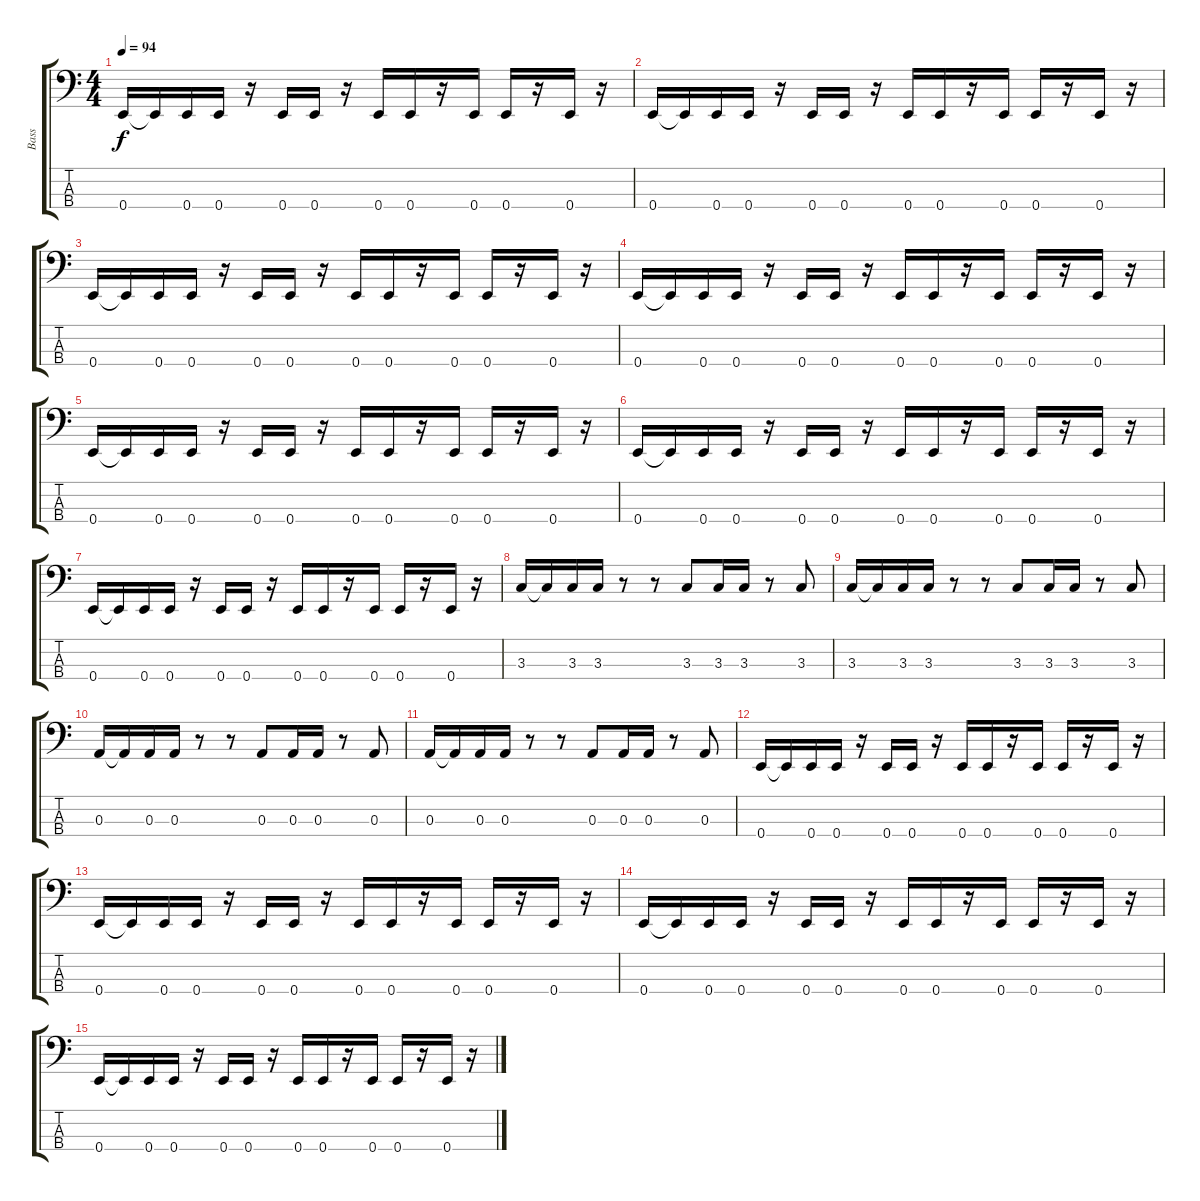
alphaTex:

\track ("Bass" "Bass") {instrument electricbassfinger}
\staff {score tabs}
\tuning (G2 D2 A1 E1) {hide}
\ts (4 4)
\tempo 94
\clef f4
\ks c
0.4.16{dy f} 0.4{t}.16 0.4.16 0.4.16 r.16 0.4.16 0.4.16 r.16 0.4.16 0.4.16 r.16 0.4.16 0.4.16 r.16 0.4.16 r.16 |
0.4.16 0.4{t}.16 0.4.16 0.4.16 r.16 0.4.16 0.4.16 r.16 0.4.16 0.4.16 r.16 0.4.16 0.4.16 r.16 0.4.16 r.16 |
0.4.16 0.4{t}.16 0.4.16 0.4.16 r.16 0.4.16 0.4.16 r.16 0.4.16 0.4.16 r.16 0.4.16 0.4.16 r.16 0.4.16 r.16 |
0.4.16 0.4{t}.16 0.4.16 0.4.16 r.16 0.4.16 0.4.16 r.16 0.4.16 0.4.16 r.16 0.4.16 0.4.16 r.16 0.4.16 r.16 |
0.4.16 0.4{t}.16 0.4.16 0.4.16 r.16 0.4.16 0.4.16 r.16 0.4.16 0.4.16 r.16 0.4.16 0.4.16 r.16 0.4.16 r.16 |
0.4.16 0.4{t}.16 0.4.16 0.4.16 r.16 0.4.16 0.4.16 r.16 0.4.16 0.4.16 r.16 0.4.16 0.4.16 r.16 0.4.16 r.16 |
0.4.16 0.4{t}.16 0.4.16 0.4.16 r.16 0.4.16 0.4.16 r.16 0.4.16 0.4.16 r.16 0.4.16 0.4.16 r.16 0.4.16 r.16 |
3.3.16 3.3{t}.16 3.3.16 3.3.16 r.8 r.8 3.3.8 3.3.16 3.3.16 r.8 3.3.8 |
3.3.16 3.3{t}.16 3.3.16 3.3.16 r.8 r.8 3.3.8 3.3.16 3.3.16 r.8 3.3.8 |
0.3.16 0.3{t}.16 0.3.16 0.3.16 r.8 r.8 0.3.8 0.3.16 0.3.16 r.8 0.3.8 |
0.3.16 0.3{t}.16 0.3.16 0.3.16 r.8 r.8 0.3.8 0.3.16 0.3.16 r.8 0.3.8 |
0.4.16 0.4{t}.16 0.4.16 0.4.16 r.16 0.4.16 0.4.16 r.16 0.4.16 0.4.16 r.16 0.4.16 0.4.16 r.16 0.4.16 r.16 |
0.4.16 0.4{t}.16 0.4.16 0.4.16 r.16 0.4.16 0.4.16 r.16 0.4.16 0.4.16 r.16 0.4.16 0.4.16 r.16 0.4.16 r.16 |
0.4.16 0.4{t}.16 0.4.16 0.4.16 r.16 0.4.16 0.4.16 r.16 0.4.16 0.4.16 r.16 0.4.16 0.4.16 r.16 0.4.16 r.16 |
0.4.16 0.4{t}.16 0.4.16 0.4.16 r.16 0.4.16 0.4.16 r.16 0.4.16 0.4.16 r.16 0.4.16 0.4.16 r.16 0.4.16 r.16
